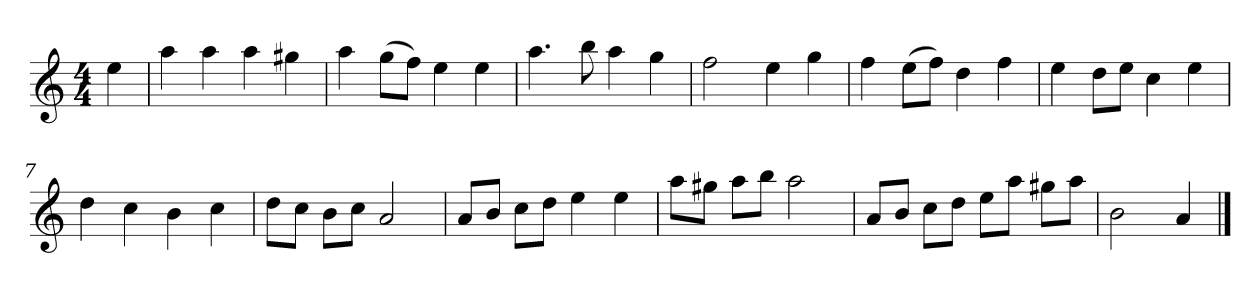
**kern
*part1
*staff1
*k[]
*M4/4
*MM120
=
4ee
=1
4aa
4aa
4aa
4gg#X
=2
4aa
(8ggL
8ffJ)
4ee
4ee
=3
4.aa
8bb
4aa
4gg
=4
2ff
4ee
4gg
=5
4ff
(8eeL
8ffJ)
4dd
4ff
=6
4ee
8ddL
8eeJ
4cc
4ee
=7
4dd
4cc
4b
4cc
=8
8ddL
8ccJ
8bL
8ccJ
2a
=9
8aL
8bJ
8ccL
8ddJ
4ee
4ee
=10
8aaL
8gg#XJ
8aaL
8bbJ
2aa
=11
8aL
8bJ
8ccL
8ddJ
8eeL
8aaJ
8gg#XL
8aaJ
=12
2b
4a
==
*-
